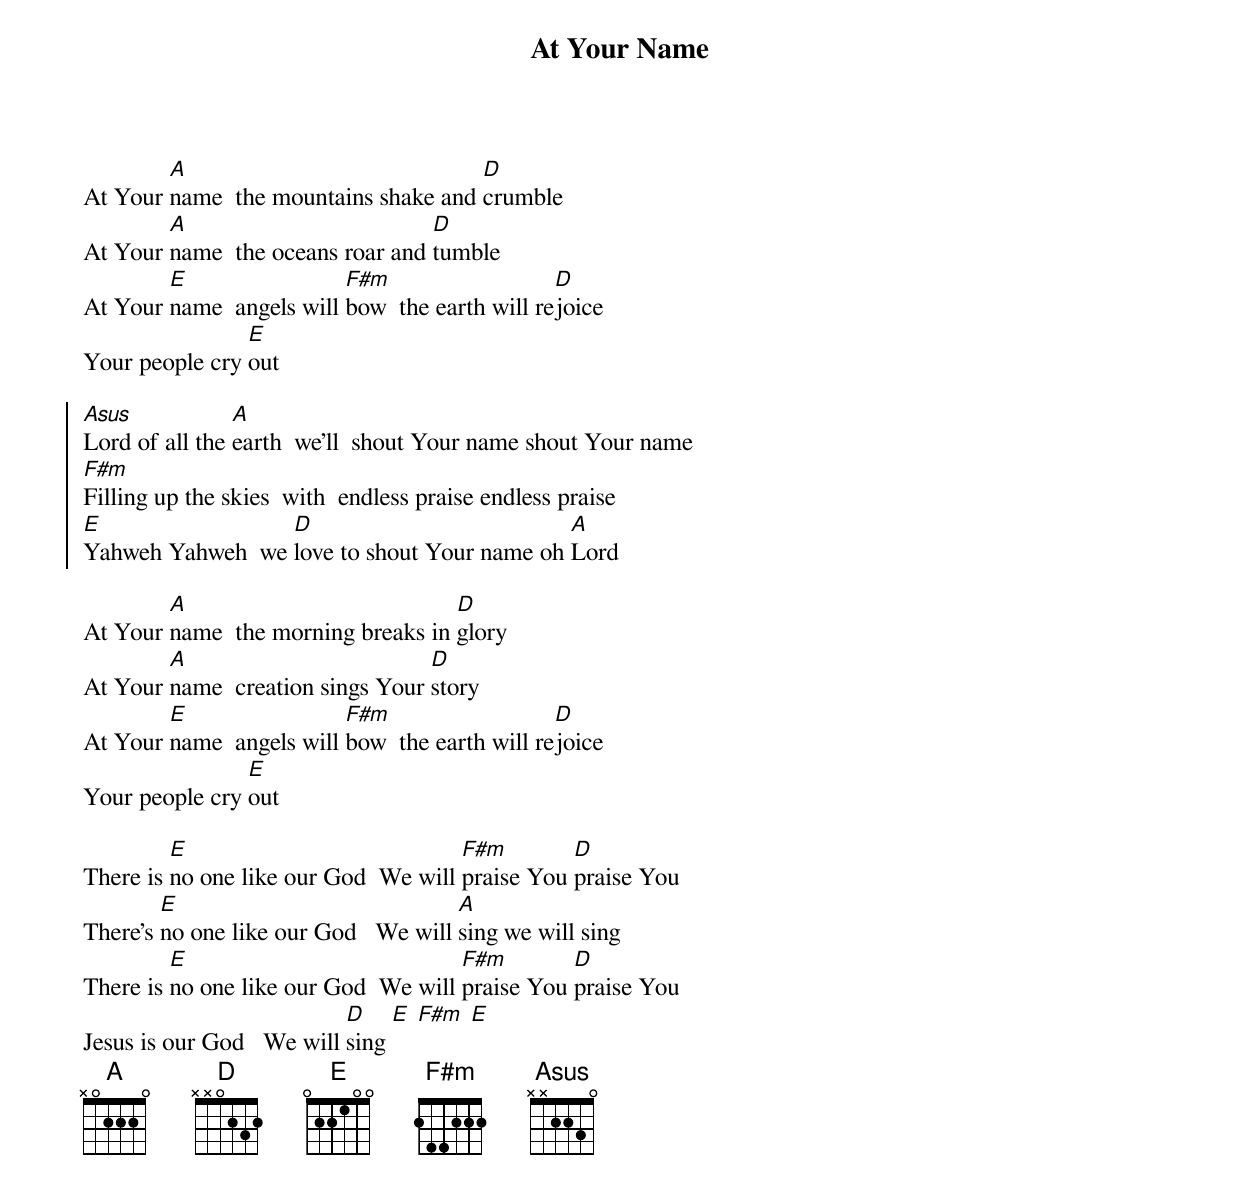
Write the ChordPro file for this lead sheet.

{title: At Your Name}
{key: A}
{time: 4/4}
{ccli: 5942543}
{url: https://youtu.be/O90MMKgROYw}
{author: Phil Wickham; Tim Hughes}
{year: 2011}
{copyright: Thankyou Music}

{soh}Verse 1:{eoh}
At Your [A]name  the mountains shake and [D]crumble
At Your [A]name  the oceans roar and [D]tumble
At Your [E]name  angels will [F#m]bow  the earth will re[D]joice
Your people cry [E]out

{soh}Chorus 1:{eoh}
{soc}
[Asus]Lord of all the [A]earth  we'll  shout Your name shout Your name
[F#m]Filling up the skies  with  endless praise endless praise
[E]Yahweh Yahweh  we [D]love to shout Your name oh [A]Lord
{eoc}

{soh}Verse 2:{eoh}
At Your [A]name  the morning breaks in [D]glory
At Your [A]name  creation sings Your [D]story
At Your [E]name  angels will [F#m]bow  the earth will re[D]joice
Your people cry [E]out

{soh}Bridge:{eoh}
{start_of_bridge}
There is [E]no one like our God  We will [F#m]praise You [D]praise You
There's [E]no one like our God   We will [A]sing we will sing
There is [E]no one like our God  We will [F#m]praise You [D]praise You
Jesus is our God   We will [D]sing [E] [F#m] [E]
{end_of_bridge}
